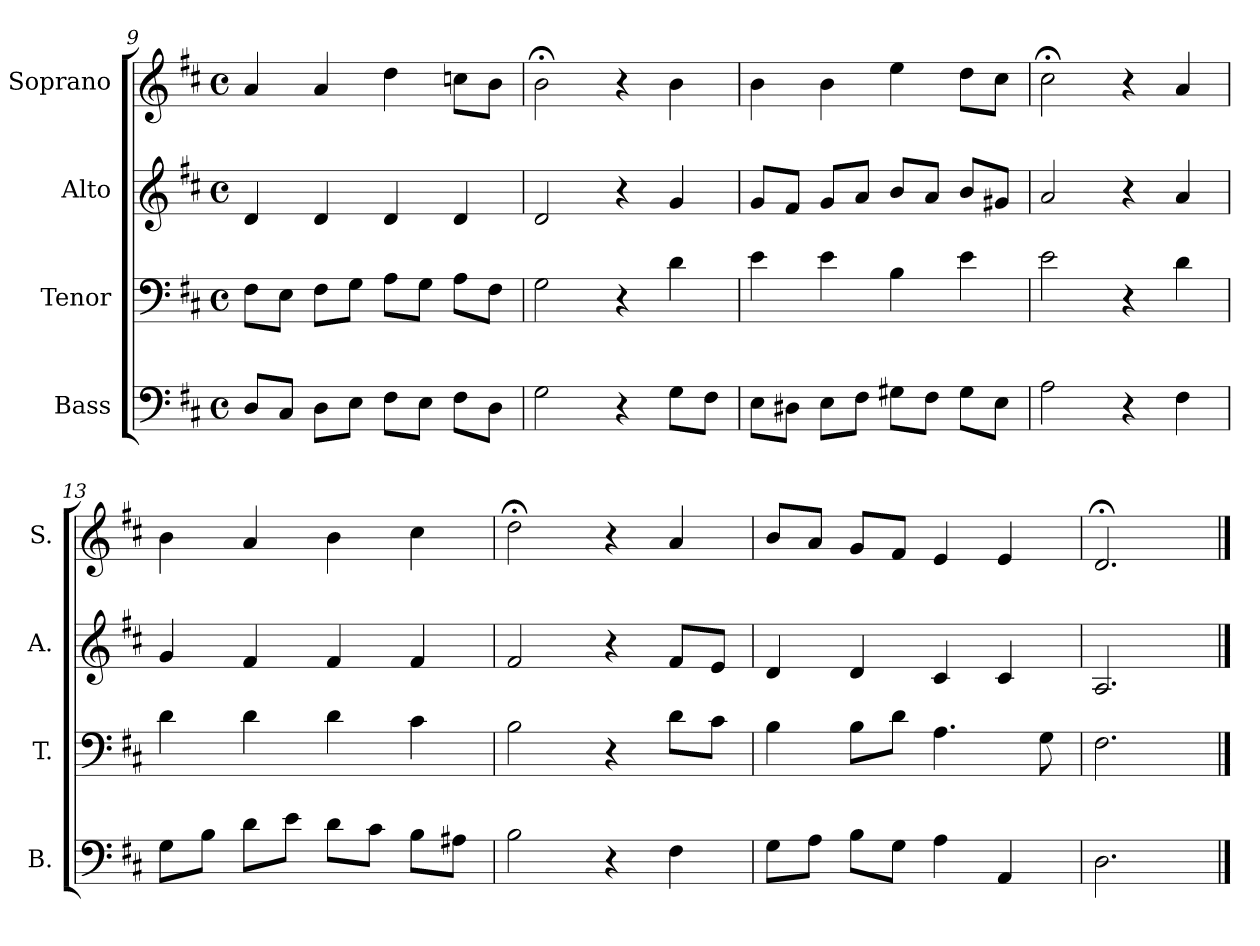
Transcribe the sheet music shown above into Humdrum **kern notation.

**kern	**kern	**kern	**kern
*part4	*part3	*part2	*part1
*staff4	*staff3	*staff2	*staff1
*I"Bass	*I"Tenor	*I"Alto	*I"Soprano
*I'B.	*I'T.	*I'A.	*I'S.
*clefF4	*clefF4	*clefG2	*clefG2
*k[f#c#]	*k[f#c#]	*k[f#c#]	*k[f#c#]
*D:	*D:	*D:	*D:
*M4/4	*M4/4	*M4/4	*M4/4
*met(c)	*met(c)	*met(c)	*met(c)
=9	=9	=9	=9
8D/L	8F#\L	4d/	4a/
8C#/J	8E\J	.	.
8D\L	8F#\L	4d/	4a/
8E\J	8G\J	.	.
8F#\L	8A\L	4d/	4dd\
8E\J	8G\J	.	.
8F#\L	8A\L	4d/	8ccn\L
8D\J	8F#\J	.	8b\J
=10	=10	=10	=10
2G\	2G\	2d/	2b;<\
4r	4r	4r	4r
8G\L	4d\	4g/	4b\
8F#\J	.	.	.
!!LO:LB:g=z
=11	=11	=11	=11
8E\L	4e\	8g/L	4b\
8D#X\J	.	8f#/J	.
8E\L	4e\	8g/L	4b\
8F#\J	.	8a/J	.
8G#X\L	4B\	8b/L	4ee\
8F#\J	.	8a/J	.
8G#\L	4e\	8b/L	8dd\L
8E\J	.	8g#X/J	8cc#\J
=12	=12	=12	=12
2A\	2e\	2a/	2cc#;<\
4r	4r	4r	4r
4F#\	4d\	4a/	4a/
=13	=13	=13	=13
8G\L	4d\	4g/	4b\
8B\J	.	.	.
8d\L	4d\	4f#/	4a/
8e\J	.	.	.
8d\L	4d\	4f#/	4b\
8c#\J	.	.	.
8B\L	4c#\	4f#/	4cc#\
8A#X\J	.	.	.
=14	=14	=14	=14
2B\	2B\	2f#/	2dd;<\
4r	4r	4r	4r
4F#\	8d\L	8f#/L	4a/
.	8c#\J	8e/J	.
=15	=15	=15	=15
8G\L	4B\	4d/	8b/L
8A\J	.	.	8a/J
8B\L	8B\L	4d/	8g/L
8G\J	8d\J	.	8f#/J
4A\	4.A\	4c#/	4e/
4AA/	.	4c#/	4e/
.	8G\	.	.
=16	=16	=16	=16
2.D\	2.F#\	2.A/	2.d;</
==	==	==	==
*-	*-	*-	*-
